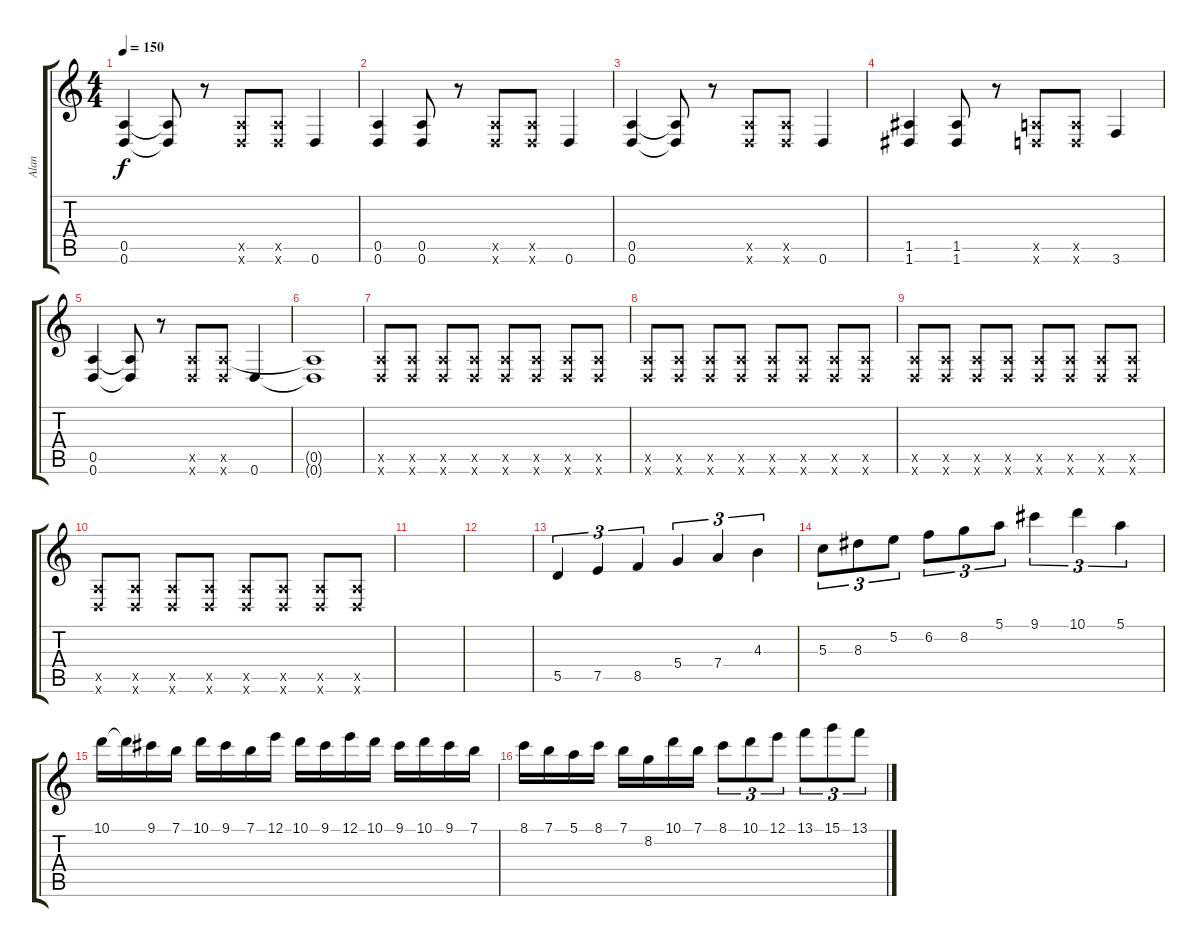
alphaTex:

\track ("Alan" "Alan") {instrument distortionguitar}
\staff {score tabs}
\tuning (E4 B3 G3 D3 A2 D2) {hide}
\ts (4 4)
\tempo 150
\clef g2
\ks c
(0.5 0.6).4{dy f} (0.5{t} 0.6{t}).8 r.8 (0.5{x} 0.6{x}).8 (0.5{x} 0.6{x}).8 0.6.4 |
(0.5 0.6).4 (0.5 0.6).8 r.8 (0.5{x} 0.6{x}).8 (0.5{x} 0.6{x}).8 0.6.4 |
(0.5 0.6).4 (0.5{t} 0.6{t}).8 r.8 (0.5{x} 0.6{x}).8 (0.5{x} 0.6{x}).8 0.6.4 |
(1.5 1.6).4 (1.5 1.6).8 r.8 (0.5{x} 0.6{x}).8 (0.5{x} 0.6{x}).8 3.6.4 |
(0.5 0.6).4 (0.5{t} 0.6{t}).8 r.8 (0.5{x} 0.6{x}).8 (0.5{x} 0.6{x}).8 0.6.4 |
(0.5{t} 0.6{t}).1 |
(0.5{x} 0.6{x}).8{volume 13} (0.5{x} 0.6{x}).8 (0.5{x} 0.6{x}).8 (0.5{x} 0.6{x}).8 (0.5{x} 0.6{x}).8 (0.5{x} 0.6{x}).8 (0.5{x} 0.6{x}).8 (0.5{x} 0.6{x}).8 |
(0.5{x} 0.6{x}).8 (0.5{x} 0.6{x}).8 (0.5{x} 0.6{x}).8 (0.5{x} 0.6{x}).8 (0.5{x} 0.6{x}).8 (0.5{x} 0.6{x}).8 (0.5{x} 0.6{x}).8 (0.5{x} 0.6{x}).8 |
(0.5{x} 0.6{x}).8 (0.5{x} 0.6{x}).8 (0.5{x} 0.6{x}).8 (0.5{x} 0.6{x}).8 (0.5{x} 0.6{x}).8 (0.5{x} 0.6{x}).8 (0.5{x} 0.6{x}).8 (0.5{x} 0.6{x}).8 |
(0.5{x} 0.6{x}).8 (0.5{x} 0.6{x}).8 (0.5{x} 0.6{x}).8 (0.5{x} 0.6{x}).8 (0.5{x} 0.6{x}).8 (0.5{x} 0.6{x}).8 (0.5{x} 0.6{x}).8 (0.5{x} 0.6{x}).8 |
|
|
5.5.4{tu (3 2)} 7.5.4{tu (3 2)} 8.5.4{tu (3 2)} 5.4.4{tu (3 2)} 7.4.4{tu (3 2)} 4.3.4{tu (3 2)} |
5.3.8{tu (3 2)} 8.3.8{tu (3 2)} 5.2.8{tu (3 2)} 6.2.8{tu (3 2)} 8.2.8{tu (3 2)} 5.1.8{tu (3 2)} 9.1.4{tu (3 2)} 10.1.4{tu (3 2)} 5.1.4{tu (3 2)} |
10.1.16 10.1{t}.16 9.1.16 7.1.16 10.1.16 9.1.16 7.1.16 12.1.16 10.1.16 9.1.16 12.1.16 10.1.16 9.1.16 10.1.16 9.1.16 7.1.16 |
8.1.16 7.1.16 5.1.16 8.1.16 7.1.16 8.2.16 10.1.16 7.1.16 8.1.8{tu (3 2)} 10.1.8{tu (3 2)} 12.1.8{tu (3 2)} 13.1.8{tu (3 2)} 15.1.8{tu (3 2)} 13.1.8{tu (3 2)}
